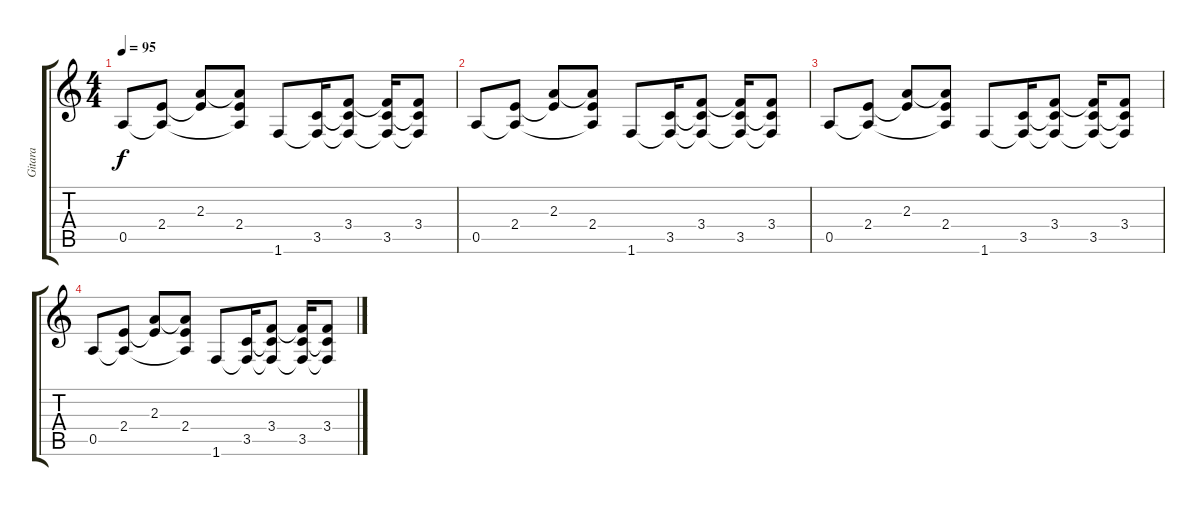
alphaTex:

\track ("Gitara" "Gitara") {instrument overdrivenguitar}
\staff {score tabs}
\tuning (E4 B3 G3 D3 A2 E2) {hide}
\ts (4 4)
\tempo 95
\clef g2
\ks c
0.5.8{dy f} (2.4 0.5{t}).8 (2.3 2.4{t}).8 (2.3{t} 2.4 0.5{t}).8 1.6.8 (3.5 1.6{t}).16 (3.4 3.5{t} 1.6{t}).8 (3.4{t} 3.5 1.6{t}).16 (3.4 3.5{t} 1.6{t}).8 |
0.5.8 (2.4 0.5{t}).8 (2.3 2.4{t}).8 (2.3{t} 2.4 0.5{t}).8 1.6.8 (3.5 1.6{t}).16 (3.4 3.5{t} 1.6{t}).8 (3.4{t} 3.5 1.6{t}).16 (3.4 3.5{t} 1.6{t}).8 |
0.5.8 (2.4 0.5{t}).8 (2.3 2.4{t}).8 (2.3{t} 2.4 0.5{t}).8 1.6.8 (3.5 1.6{t}).16 (3.4 3.5{t} 1.6{t}).8 (3.4{t} 3.5 1.6{t}).16 (3.4 3.5{t} 1.6{t}).8 |
0.5.8 (2.4 0.5{t}).8 (2.3 2.4{t}).8 (2.3{t} 2.4 0.5{t}).8 1.6.8 (3.5 1.6{t}).16 (3.4 3.5{t} 1.6{t}).8 (3.4{t} 3.5 1.6{t}).16 (3.4 3.5{t} 1.6{t}).8
